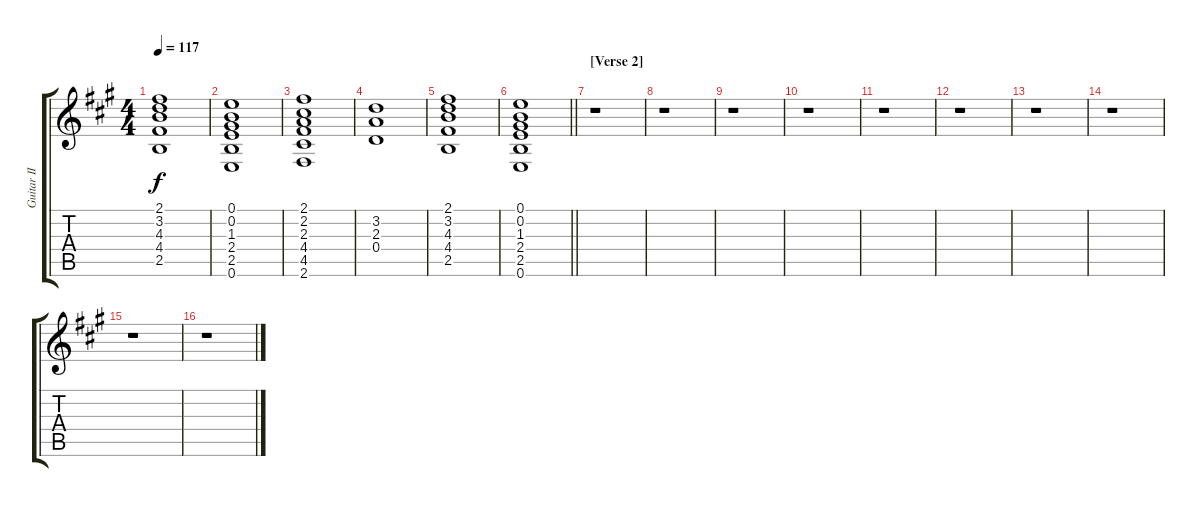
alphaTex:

\track ("Guitar II" "Guitar II") {instrument distortionguitar}
\staff {score tabs}
\tuning (E4 B3 G3 D3 A2 E2) {hide}
\ts (4 4)
\tempo 117
\clef g2
\ks a
(2.1 3.2 4.3 4.4 2.5).1{dy f} |
(0.1 0.2 1.3 2.4 2.5 0.6).1 |
(2.1 2.2 2.3 4.4 4.5 2.6).1 |
(3.2 2.3 0.4).1 |
(2.1 3.2 4.3 4.4 2.5).1 |
\barLineRight lightlight
(0.1 0.2 1.3 2.4 2.5 0.6).1 |
\section ("" "[Verse 2]")
r.1 |
r.1 |
r.1 |
r.1 |
r.1 |
r.1 |
r.1 |
r.1 |
r.1 |
r.1
